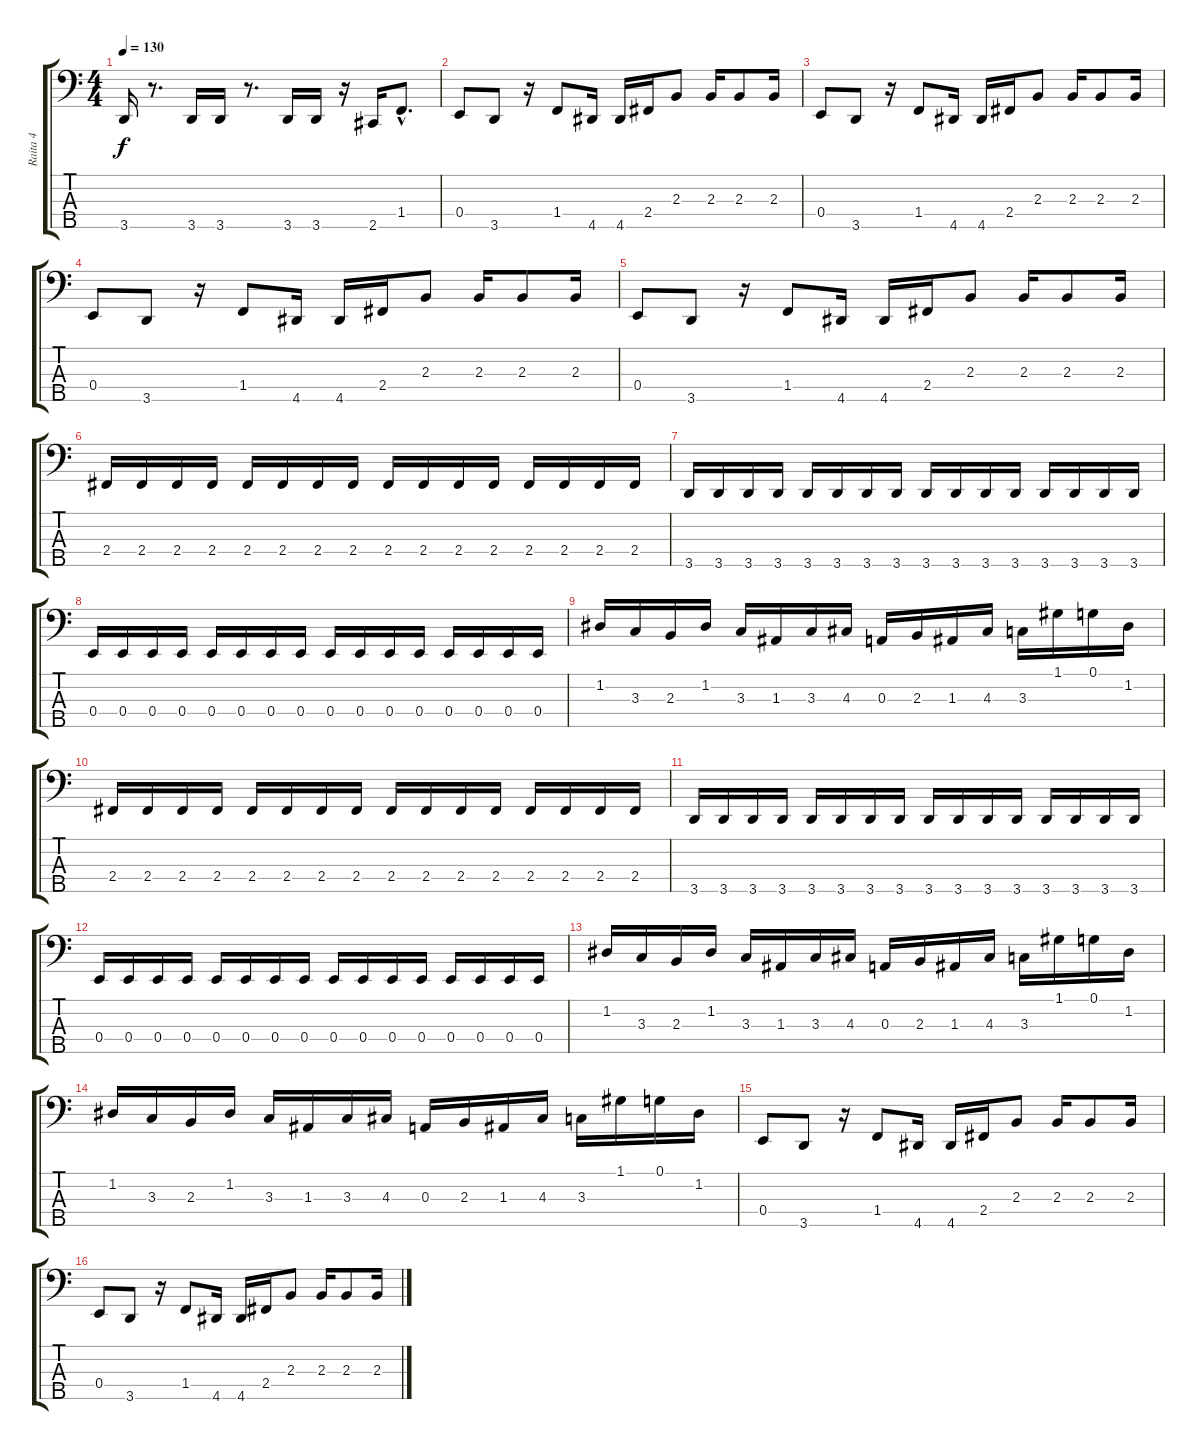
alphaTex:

\track ("Raita 4" "Raita 4") {instrument fretlessbass}
\staff {score tabs}
\tuning (G2 D2 A1 E1 B0) {hide}
\ts (4 4)
\tempo 130
\clef f4
\ks c
3.5.16{dy f} r.8{d} 3.5.16 3.5.16 r.8{d} 3.5.16 3.5.16 r.16 2.5.16 1.4{hac}.8{d} |
0.4.8 3.5.8 r.16 1.4.8 4.5.16 4.5.16 2.4.16 2.3.8 2.3.16 2.3.8 2.3.16 |
0.4.8 3.5.8 r.16 1.4.8 4.5.16 4.5.16 2.4.16 2.3.8 2.3.16 2.3.8 2.3.16 |
0.4.8 3.5.8 r.16 1.4.8 4.5.16 4.5.16 2.4.16 2.3.8 2.3.16 2.3.8 2.3.16 |
0.4.8 3.5.8 r.16 1.4.8 4.5.16 4.5.16 2.4.16 2.3.8 2.3.16 2.3.8 2.3.16 |
2.4.16 2.4.16 2.4.16 2.4.16 2.4.16 2.4.16 2.4.16 2.4.16 2.4.16 2.4.16 2.4.16 2.4.16 2.4.16 2.4.16 2.4.16 2.4.16 |
3.5.16 3.5.16 3.5.16 3.5.16 3.5.16 3.5.16 3.5.16 3.5.16 3.5.16 3.5.16 3.5.16 3.5.16 3.5.16 3.5.16 3.5.16 3.5.16 |
0.4.16 0.4.16 0.4.16 0.4.16 0.4.16 0.4.16 0.4.16 0.4.16 0.4.16 0.4.16 0.4.16 0.4.16 0.4.16 0.4.16 0.4.16 0.4.16 |
1.2.16 3.3.16 2.3.16 1.2.16 3.3.16 1.3.16 3.3.16 4.3.16 0.3.16 2.3.16 1.3.16 4.3.16 3.3.16 1.1.16 0.1.16 1.2.16 |
2.4.16 2.4.16 2.4.16 2.4.16 2.4.16 2.4.16 2.4.16 2.4.16 2.4.16 2.4.16 2.4.16 2.4.16 2.4.16 2.4.16 2.4.16 2.4.16 |
3.5.16 3.5.16 3.5.16 3.5.16 3.5.16 3.5.16 3.5.16 3.5.16 3.5.16 3.5.16 3.5.16 3.5.16 3.5.16 3.5.16 3.5.16 3.5.16 |
0.4.16 0.4.16 0.4.16 0.4.16 0.4.16 0.4.16 0.4.16 0.4.16 0.4.16 0.4.16 0.4.16 0.4.16 0.4.16 0.4.16 0.4.16 0.4.16 |
1.2.16 3.3.16 2.3.16 1.2.16 3.3.16 1.3.16 3.3.16 4.3.16 0.3.16 2.3.16 1.3.16 4.3.16 3.3.16 1.1.16 0.1.16 1.2.16 |
1.2.16 3.3.16 2.3.16 1.2.16 3.3.16 1.3.16 3.3.16 4.3.16 0.3.16 2.3.16 1.3.16 4.3.16 3.3.16 1.1.16 0.1.16 1.2.16 |
0.4.8 3.5.8 r.16 1.4.8 4.5.16 4.5.16 2.4.16 2.3.8 2.3.16 2.3.8 2.3.16 |
0.4.8 3.5.8 r.16 1.4.8 4.5.16 4.5.16 2.4.16 2.3.8 2.3.16 2.3.8 2.3.16
